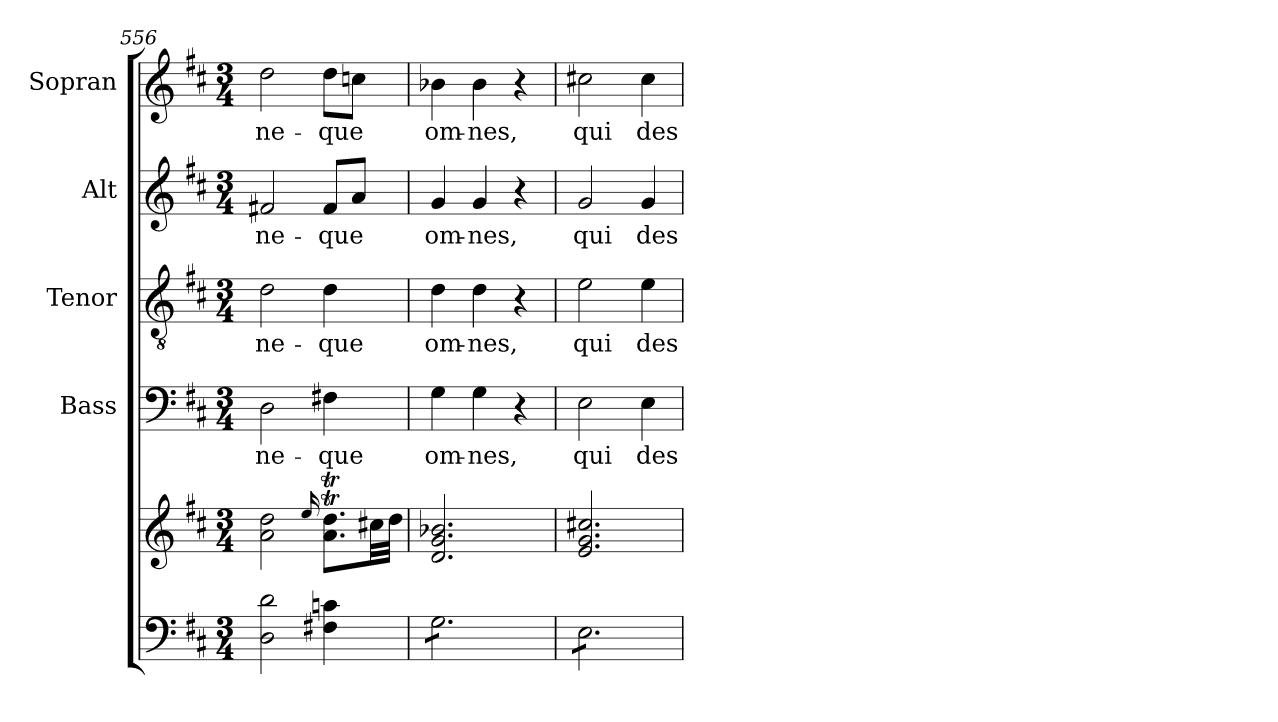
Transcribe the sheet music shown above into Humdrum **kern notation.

**kern	**kern	**kern	**text	**kern	**text	**kern	**text	**kern	**text
*part5	*part5	*part4	*part4	*part3	*part3	*part2	*part2	*part1	*part1
*staff6	*staff5	*staff4	*staff4	*staff3	*staff3	*staff2	*staff2	*staff1	*staff1
*	*	*I"Bass	*	*I"Tenor	*	*I"Alt	*	*I"Sopran	*
*	*	*I'B.	*	*I'T.	*	*I'A.	*	*I'S.	*
*clefF4	*clefG2	*clefF4	*	*clefGv2	*	*clefG2	*	*clefG2	*
*k[f#c#]	*k[f#c#]	*k[f#c#]	*	*k[f#c#]	*	*k[f#c#]	*	*k[f#c#]	*
*D:	*D:	*D:	*	*D:	*	*D:	*	*D:	*
*M3/4	*M3/4	*M3/4	*	*M3/4	*	*M3/4	*	*M3/4	*
=556	=556	=556	=556	=556	=556	=556	=556	=556	=556
!	!	!	!LO:LY:b	!	!LO:LY:b	!	!LO:LY:b	!	!LO:LY:b
2D\ 2d\	2a\ 2dd\	2D\	ne-	2d\	ne-	2f#X/	ne-	2dd\	ne-
.	16qqee/	.	.	.	.	.	.	.	.
!	!	!	!LO:LY:b	!	!LO:LY:b	!	!LO:LY:b	!	!LO:LY:b
4F#X\ 4cn\	8.a\T 8.dd\TL	4F#X\	-que	4d\	-que	8f#/L	-que	8dd\L	-que
.	.	.	.	.	.	8a/J	.	8ccn\J	.
.	32cc#X\LL	.	.	.	.	.	.	.	.
.	32dd\JJJ	.	.	.	.	.	.	.	.
!!LO:PB:g=z
=557	=557	=557	=557	=557	=557	=557	=557	=557	=557
!	!	!	!LO:LY:b	!	!LO:LY:b	!	!LO:LY:b	!	!LO:LY:b
*tremolo	*	*	*	*	*	*	*	*	*
8G\L	2.d/ 2.g/ 2.b-X/	4G\	om-	4d\	om-	4g/	om-	4b-X\	om-
8G\	.	.	.	.	.	.	.	.	.
!	!	!	!LO:LY:b	!	!LO:LY:b	!	!LO:LY:b	!	!LO:LY:b
8G\	.	4G\	-nes,	4d\	-nes,	4g/	-nes,	4b-\	-nes,
8G\	.	.	.	.	.	.	.	.	.
8G\	.	4r	.	4r	.	4r	.	4r	.
8G\J	.	.	.	.	.	.	.	.	.
=558	=558	=558	=558	=558	=558	=558	=558	=558	=558
!	!	!	!LO:LY:b	!	!LO:LY:b	!	!LO:LY:b	!	!LO:LY:b
8E\L	2.e/ 2.g/ 2.cc#X/	2E\	qui	2e\	qui	2g/	qui	2cc#X\	qui
8E\	.	.	.	.	.	.	.	.	.
8E\	.	.	.	.	.	.	.	.	.
8E\	.	.	.	.	.	.	.	.	.
!	!	!	!LO:LY:b	!	!LO:LY:b	!	!LO:LY:b	!	!LO:LY:b
8E\	.	4E\	des-	4e\	des-	4g/	des-	4cc#\	des-
8E\J	.	.	.	.	.	.	.	.	.
*Xtremolo	*	*	*	*	*	*	*	*	*
=	=	=	=	=	=	=	=	=	=
*-	*-	*-	*-	*-	*-	*-	*-	*-	*-
